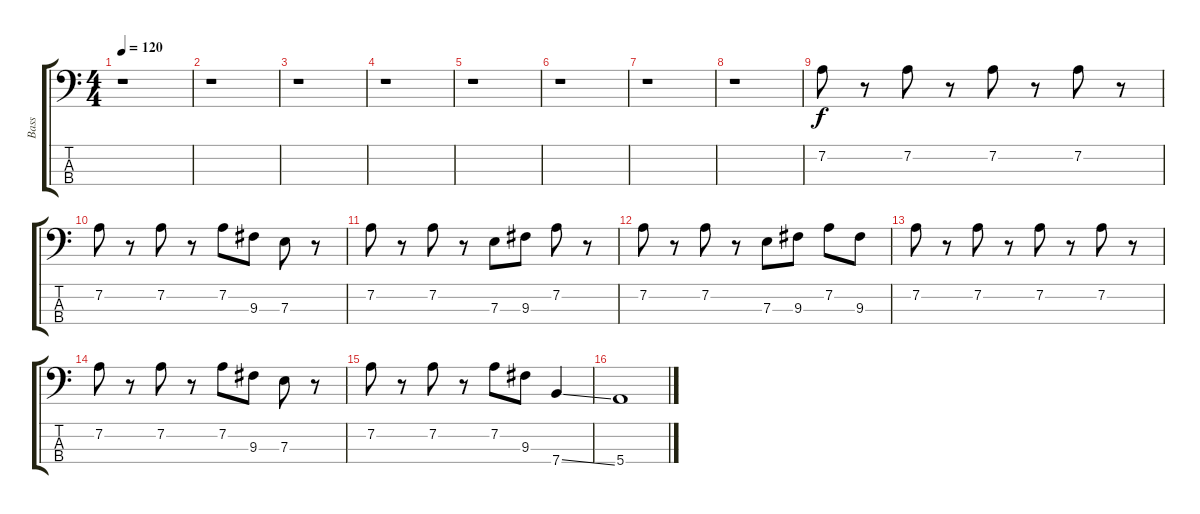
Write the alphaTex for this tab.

\track ("Bass" "Bass") {instrument electricbassfinger}
\staff {score tabs}
\tuning (G2 D2 A1 E1) {hide}
\ts (4 4)
\tempo 120
\clef f4
\ks c
r.1{dy f} |
r.1 |
r.1 |
r.1 |
r.1 |
r.1 |
r.1 |
r.1 |
7.2.8 r.8 7.2.8 r.8 7.2.8 r.8 7.2.8 r.8 |
7.2.8 r.8 7.2.8 r.8 7.2.8 9.3.8 7.3.8 r.8 |
7.2.8 r.8 7.2.8 r.8 7.3.8 9.3.8 7.2.8 r.8 |
7.2.8 r.8 7.2.8 r.8 7.3.8 9.3.8 7.2.8 9.3.8 |
7.2.8 r.8 7.2.8 r.8 7.2.8 r.8 7.2.8 r.8 |
7.2.8 r.8 7.2.8 r.8 7.2.8 9.3.8 7.3.8 r.8 |
7.2.8 r.8 7.2.8 r.8 7.2.8 9.3.8 7.4{ss}.4 |
5.4.1
